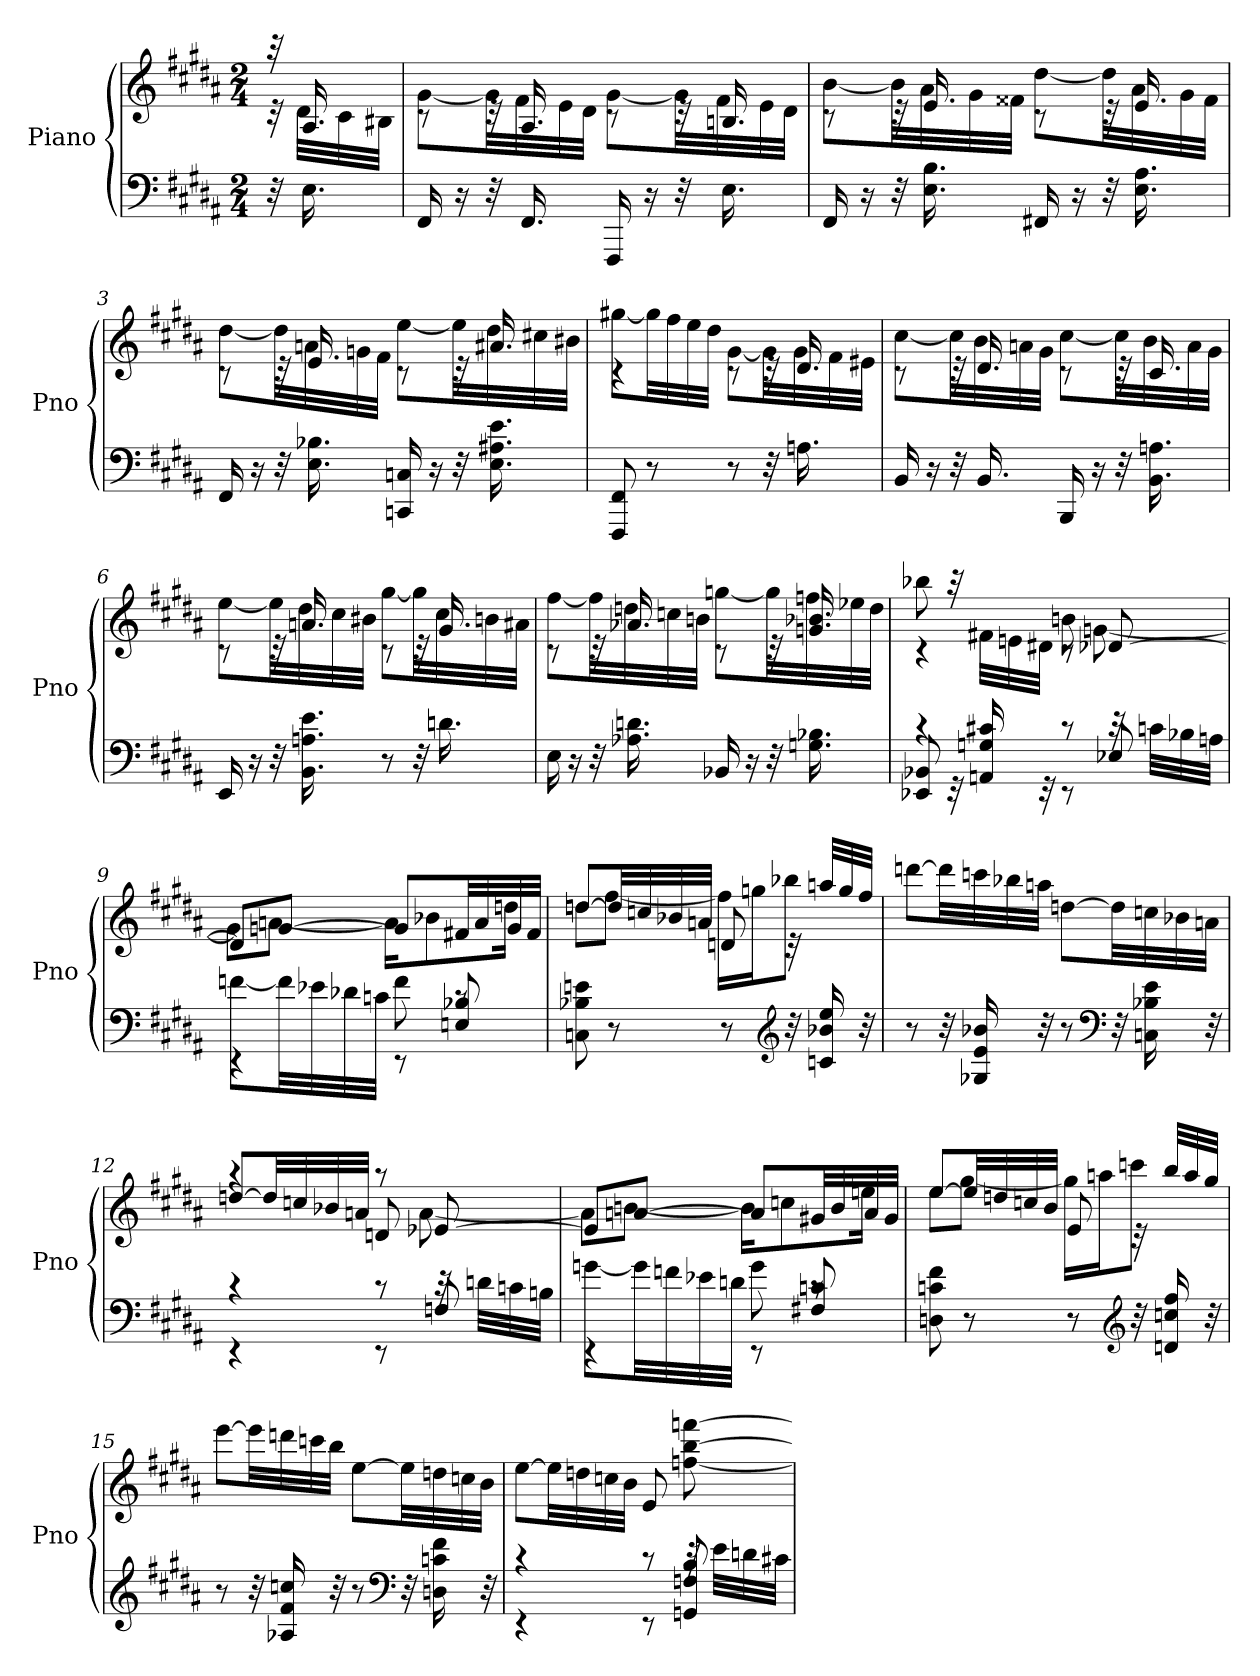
**kern	**kern
*part1	*part1
*staff2	*staff1
*I"Piano	*
*I'Pno	*
*clefF4	*clefG2
*k[f#c#g#d#a#]	*k[f#c#g#d#a#]
*B:	*B:
*M2/4	*M2/4
=	=
*	*^
32r	32rc	32raa
16.E	16.A#	32d#LLL
.	.	32c#
.	.	32B#XJJJ
=1	=1	=1
16FF#	8rc	[8g#L
16r	.	.
32r	32rc	32g#LL]
16.FF#	16.A#	32f#
.	.	32e
.	.	32d#JJJ
16FFF#	8rc	[8g#L
16r	.	.
32r	32rc	32g#LL]
16.E	16.Bn	32f#
.	.	32e
.	.	32d#JJJ
=2	=2	=2
16FF#	8rc	[8bL
16r	.	.
32r	32rc	32bLL]
16.E 16.B	16.e	32a#
.	.	32g#
.	.	32f##XJJJ
16FF#X	8rc	[8dd#L
16r	.	.
32r	32rc	32dd#LL]
16.E 16.A#	16.e	32a#
.	.	32g#
.	.	32f##JJJ
=3	=3	=3
16FF#	8rc	[8dd#L
16r	.	.
32r	32rc	32dd#LL]
16.E 16.B-X	16.e	32an
.	.	32gn
.	.	32f#JJJ
16CCn 16Cn	8rc	[8eeL
16r	.	.
32r	32rc	32eeLL]
16.E 16.A#X 16.e	16.a#X	32dd#
.	.	32cc#X
.	.	32b#XJJJ
=4	=4	=4
8FFF# 8FF#	4rc	[8gg#XL
8r	.	32gg#LL]
.	.	32ff#
.	.	32ee
.	.	32dd#JJJ
8r	8rc	[8g#L
32r	32rc	32g#LL]
16.An	16.d#	32g#
.	.	32f#
.	.	32e#XJJJ
=5	=5	=5
16BB	8rc	[8cc#L
16r	.	.
32r	32rc	32cc#LL]
16.BB	16.d#	32b
.	.	32an
.	.	32g#JJJ
16BBB	8rc	[8cc#L
16r	.	.
32r	32rc	32cc#LL]
16.BB 16.An	16.c#	32b
.	.	32a
.	.	32g#JJJ
=6	=6	=6
16EE	8rc	[8eeL
16r	.	.
32r	32rc	32eeLL]
16.BB 16.An 16.e	16.an	32dd#
.	.	32cc#
.	.	32b#XJJJ
8r	8rc	[8gg#L
32r	32rc	32gg#LL]
16.dn	16.g#	32cc#
.	.	32bn
.	.	32a#XJJJ
=7	=7	=7
16E	8rc	[8ff#L
16r	.	.
32r	32rc	32ff#LL]
16.A-X 16.dn	16.a-X	32ddn
.	.	32ccn
.	.	32bnJJJ
16BB-X	8rc	[8ggnL
16r	.	.
32r	32rc	32ggLL]
16.Gn 16.B-X	16.gn 16.b-X	32ffn
.	.	32ee-X
.	.	32ddJJJ
=8	=8	=8
*^	*	*
8EE-X 8BB-X	4rc	4rc	8bb-X
32rEE	.	.	32raa
16AAn 16Gn 16c#X	.	.	32f#XLLL
.	.	.	32en
32rEE	.	.	32d#XJJJ
8rEE	8rc	8rc	8bn
8E-X	32rc	[8d-X	[8gn
.	32cnLLL	.	.
.	32B-X	.	.
.	32AnJJJ	.	.
=9	=9	=9	=9
4rEE	[8fnL	8d-L]	8gL]
.	32fLL]	[8gnJ	[8anJ
.	32e-X	.	.
.	32d-X	.	.
.	32cnJJJ	.	.
8rEE	8f	8gL]	16aKL]
.	.	.	8b-X
8En 8B-X	8rc	32f#XLL	.
.	.	32a	.
.	.	32g	16ddnJk
.	.	32f#JJJ	.
*v	*v	*	*
=10	=10	=10
8Cn 8B-X 8en	[8ddnL	8ddnL
8r	32ddLL]	[8ff#J
.	32ccn	.
.	32b-X	.
.	32anJJJ	.
8r	8dn	16ff#LL]
.	.	16ggnJ
*clefG2	*	*
32r	32rc	8bb-XJ
16cn 16b-X 16ee	32aanLLL	.
.	32gg	.
32r	32ff#JJJ	.
*	*v	*v
=11	=11
8r	[8dddnL
32r	32dddLL]
16G-X 16e 16b-X	32cccn
.	32bb-X
32r	32aanJJJ
8r	[8ddnL
*clefF4	*
32r	32ddLL]
16Cn 16B-X 16e	32ccn
.	32b-X
32r	32anJJJ
=12	=12
*^	*^
4rEE	4rc	[8ddnL	4raa
.	.	32ddLL]	.
.	.	32ccn	.
.	.	32b-X	.
.	.	32anJJJ	.
8rEE	8rc	8dn	8raa
8Fn	32rc	[8e-X	[8a
.	32dnLLL	.	.
.	32cn	.	.
.	32BnJJJ	.	.
=13	=13	=13	=13
4rEE	[8gnL	8e-L]	8aL]
.	32gLL]	[8anJ	[8bnJ
.	32fn	.	.
.	32e-X	.	.
.	32dnJJJ	.	.
8rEE	8g	8aL]	16bKL]
.	.	.	8ccn
8F#X 8cn	8rc	32g#XLL	.
.	.	32b	.
.	.	32a	16eenJk
.	.	32g#JJJ	.
*v	*v	*	*
=14	=14	=14
8Dn 8cn 8f#	[8eeL	8eeL
8r	32eeLL]	[8gg#J
.	32ddn	.
.	32ccn	.
.	32bJJJ	.
8r	8e	16gg#LL]
.	.	16aanJ
*clefG2	*	*
32r	32rc	8cccnJ
16dn 16ccn 16ff#	32bbLLL	.
.	32aa	.
32r	32gg#JJJ	.
*	*v	*v
=15	=15
8r	[8eeeL
32r	32eeeLL]
16A-X 16f# 16ccn	32dddn
.	32cccn
32r	32bbJJJ
8r	[8eeL
*clefF4	*
32r	32eeLL]
16Dn 16cn 16f#	32ddn
.	32ccn
32r	32bJJJ
=16	=16
*^	*
4rEE	4rc	[8eeL
.	.	32eeLL]
.	.	32ddn
.	.	32ccn
.	.	32bJJJ
8rEE	8rc	8e
8GGn 8Fn 8B	32rc	[8ffn [8bb [8fffn
.	32eLLL	.
.	32dn	.
.	32c#XJJJ	.
*v	*v	*
=	=
*-	*-
